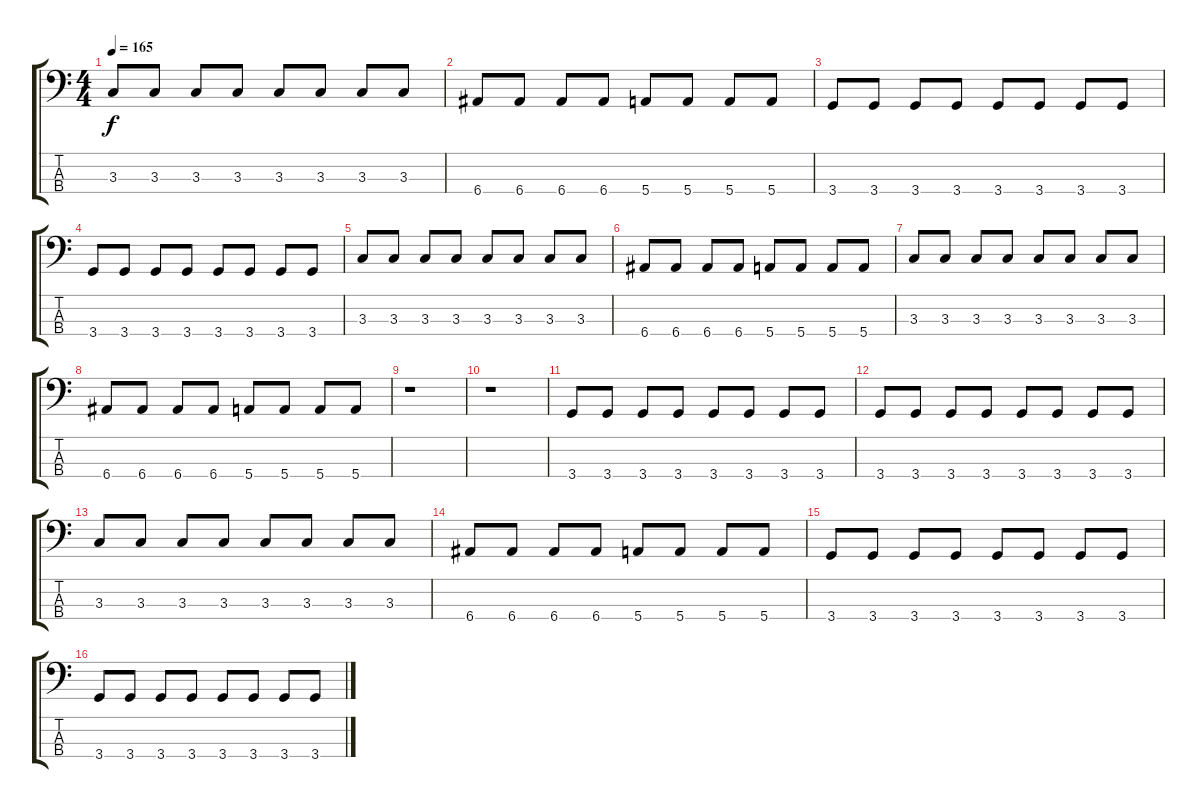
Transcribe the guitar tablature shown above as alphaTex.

\track "" {instrument electricbasspick}
\staff {score tabs}
\tuning (G2 D2 A1 E1) {hide}
\ts (4 4)
\tempo 165
\clef f4
\ks c
3.3.8{dy f} 3.3.8 3.3.8 3.3.8 3.3.8 3.3.8 3.3.8 3.3.8 |
6.4.8 6.4.8 6.4.8 6.4.8 5.4.8 5.4.8 5.4.8 5.4.8 |
3.4.8 3.4.8 3.4.8 3.4.8 3.4.8 3.4.8 3.4.8 3.4.8 |
3.4.8 3.4.8 3.4.8 3.4.8 3.4.8 3.4.8 3.4.8 3.4.8 |
3.3.8 3.3.8 3.3.8 3.3.8 3.3.8 3.3.8 3.3.8 3.3.8 |
6.4.8 6.4.8 6.4.8 6.4.8 5.4.8 5.4.8 5.4.8 5.4.8 |
3.3.8 3.3.8 3.3.8 3.3.8 3.3.8 3.3.8 3.3.8 3.3.8 |
6.4.8 6.4.8 6.4.8 6.4.8 5.4.8 5.4.8 5.4.8 5.4.8 |
r.1 |
r.1 |
3.4.8 3.4.8 3.4.8 3.4.8 3.4.8 3.4.8 3.4.8 3.4.8 |
3.4.8 3.4.8 3.4.8 3.4.8 3.4.8 3.4.8 3.4.8 3.4.8 |
3.3.8 3.3.8 3.3.8 3.3.8 3.3.8 3.3.8 3.3.8 3.3.8 |
6.4.8 6.4.8 6.4.8 6.4.8 5.4.8 5.4.8 5.4.8 5.4.8 |
3.4.8 3.4.8 3.4.8 3.4.8 3.4.8 3.4.8 3.4.8 3.4.8 |
3.4.8 3.4.8 3.4.8 3.4.8 3.4.8 3.4.8 3.4.8 3.4.8
